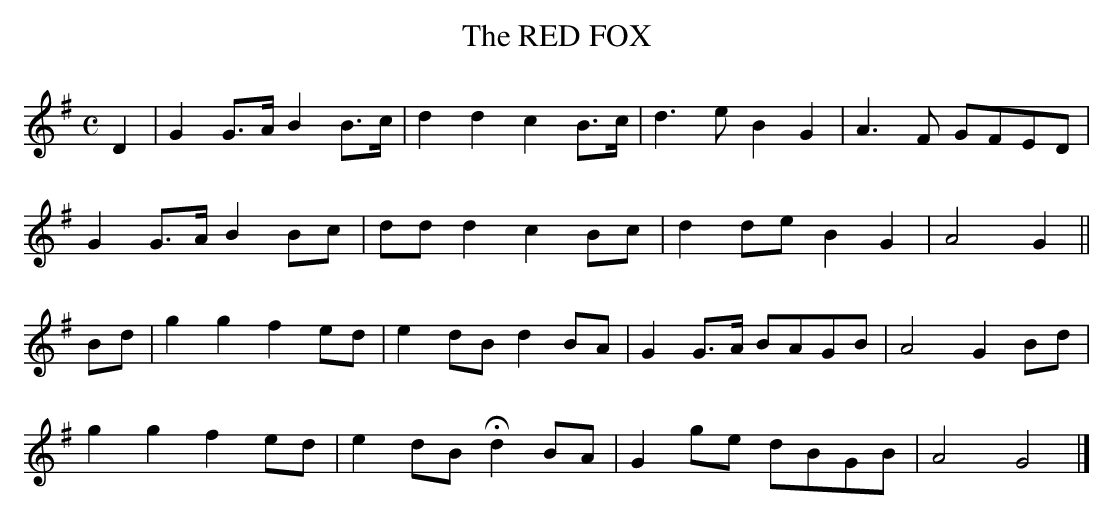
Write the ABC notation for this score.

X:1
T:RED FOX, The
Y:"with spirit"
M:C
L:1/8
K:G
D2|G2G>A B2B>c|d2d2c2B>c|d3e B2G2|A3F GFED|
G2G>A B2Bc|ddd2 c2Bc|d2de B2G2|A4G2||
Bd|g2g2f2ed|e2dB d2BA|G2G>A BAGB|A4G2Bd|
g2g2f2ed|e2dB Hd2BA|G2ge dBGB|A4G4|]
